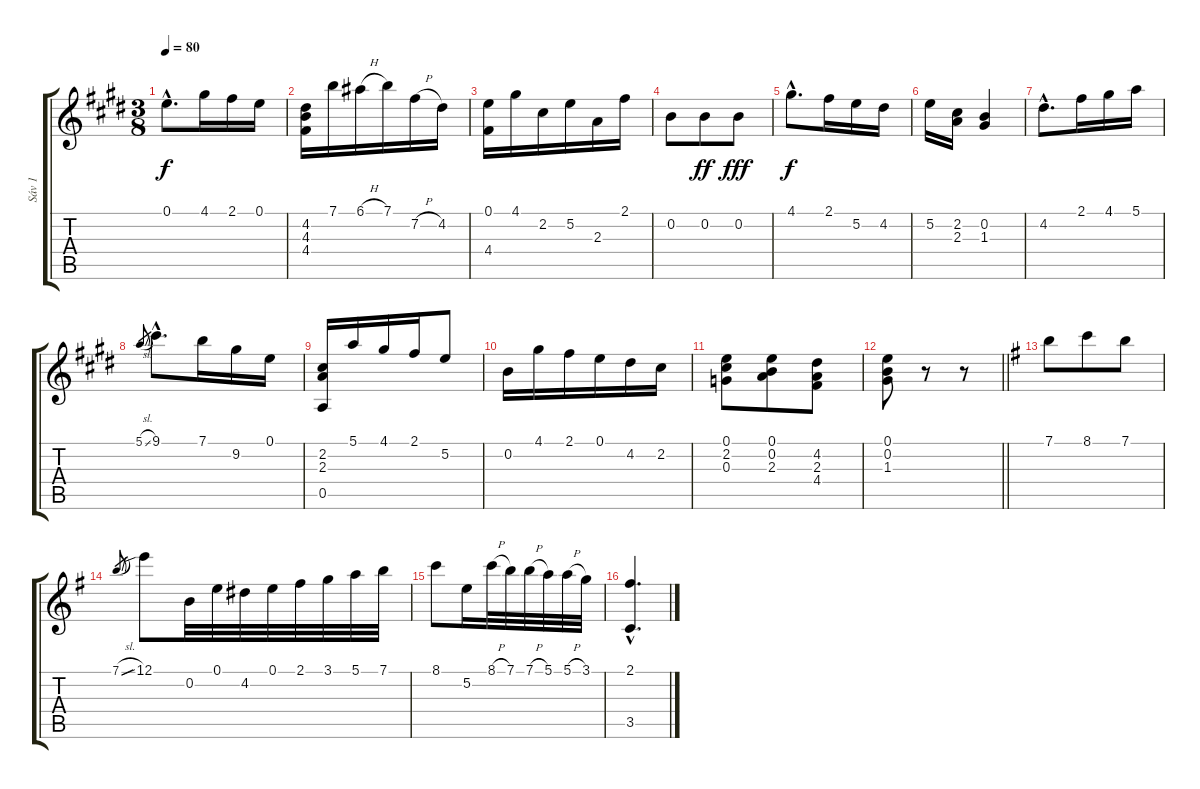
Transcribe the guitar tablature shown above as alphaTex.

\track ("Sáv 1" "Sáv 1") {instrument acousticguitarnylon}
\staff {score tabs}
\tuning (E4 B3 G3 D3 A2 E2) {hide}
\ts (3 8)
\tempo 80
\clef g2
\ks e
0.1{hac}.8{d dy f} 4.1.16 2.1.16 0.1.16 |
(4.2 4.3 4.4).16 7.1.16 6.1{h}.16 7.1.16 7.2{h}.16 4.2.16 |
(0.1 4.4).16 4.1.16 2.2.16 5.2.16 2.3.16 2.1.16 |
0.2.8 0.2.8{dy ff} 0.2.8{dy fff} |
4.1{hac}.8{d dy f} 2.1.16 5.2.16 4.2.16 |
5.2.16 (2.2 2.3).16 (0.2 1.3).4 |
4.2{hac}.8{d} 2.1.16 4.1.16 5.1.16 |
5.1{sl}.8{gr} 9.1{hac}.8{d} 7.1.16 9.2.16 0.1.16 |
(2.2 2.3 0.5).16 5.1.16 4.1.16 2.1.16 5.2.8 |
0.2.16 4.1.16 2.1.16 0.1.16 4.2.16 2.2.16 |
(0.1 2.2 0.3).8 (0.1 0.2 2.3).8 (4.2 2.3 4.4).8 |
\barLineRight lightlight
(0.1 0.2 1.3).8 r.8 r.8 |
\ks g
7.1.8 8.1.8 7.1.8 |
7.1{sl}.8{gr} 12.1{sib}.8 0.2.32 0.1.32 4.2.32 0.1.32 2.1.32 3.1.32 5.1.32 7.1.32 |
8.1.8 5.2.16 8.1{h}.32 7.1.32 7.1{h}.32 5.1.32 5.1{h}.32 3.1.32 |
(2.1{hac} 3.5{hac}).4{d}
